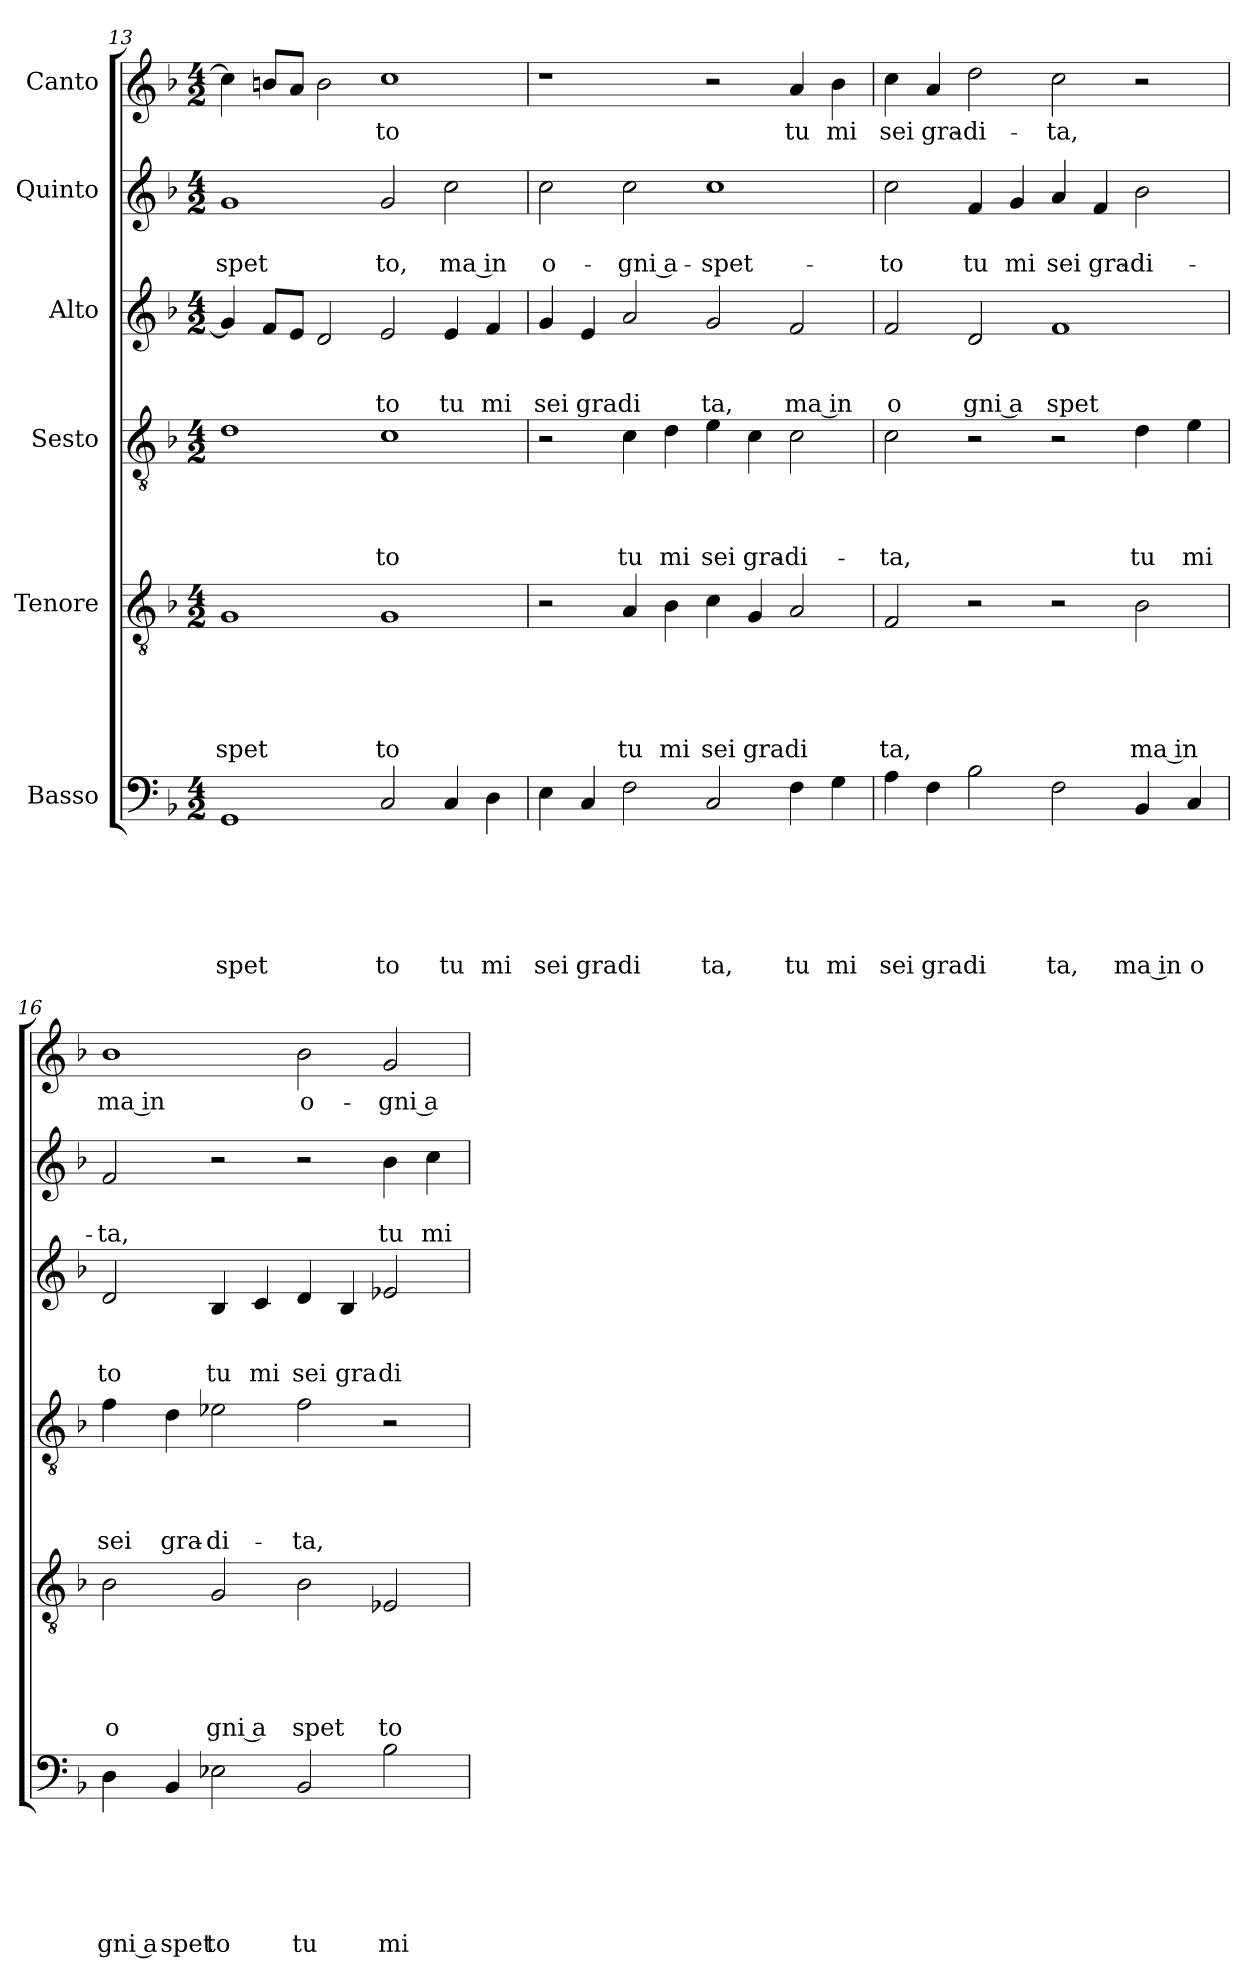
**kern	**text	**text	**text	**text	**text	**text	**kern	**text	**text	**text	**text	**text	**kern	**text	**text	**text	**text	**kern	**text	**text	**text	**kern	**text	**text	**kern	**text
*part6	*part6	*part6	*part6	*part6	*part6	*part6	*part5	*part5	*part5	*part5	*part5	*part5	*part4	*part4	*part4	*part4	*part4	*part3	*part3	*part3	*part3	*part2	*part2	*part2	*part1	*part1
*staff6	*staff6	*staff6	*staff6	*staff6	*staff6	*staff6	*staff5	*staff5	*staff5	*staff5	*staff5	*staff5	*staff4	*staff4	*staff4	*staff4	*staff4	*staff3	*staff3	*staff3	*staff3	*staff2	*staff2	*staff2	*staff1	*staff1
*I"Basso	*	*	*	*	*	*	*I"Tenore	*	*	*	*	*	*I"Sesto	*	*	*	*	*I"Alto	*	*	*	*I"Quinto	*	*	*I"Canto	*
*clefF4	*	*	*	*	*	*	*clefGv2	*	*	*	*	*	*clefGv2	*	*	*	*	*clefG2	*	*	*	*clefG2	*	*	*clefG2	*
*k[b-]	*	*	*	*	*	*	*k[b-]	*	*	*	*	*	*k[b-]	*	*	*	*	*k[b-]	*	*	*	*k[b-]	*	*	*k[b-]	*
*F:	*	*	*	*	*	*	*F:	*	*	*	*	*	*F:	*	*	*	*	*F:	*	*	*	*F:	*	*	*F:	*
*M4/2	*	*	*	*	*	*	*M4/2	*	*	*	*	*	*M4/2	*	*	*	*	*M4/2	*	*	*	*M4/2	*	*	*M4/2	*
=13	=13	=13	=13	=13	=13	=13	=13	=13	=13	=13	=13	=13	=13	=13	=13	=13	=13	=13	=13	=13	=13	=13	=13	=13	=13	=13
!	!	!	!	!	!	!LO:LY:b	!	!	!	!	!	!LO:LY:b	!	!	!	!	!	!	!	!	!	!	!	!LO:LY:b	!	!
1GG	.	.	.	.	.	spet	1G	.	.	.	.	spet	1d	.	.	.	.	4g/]	.	.	.	1g	.	spet	4cc\]	.
.	.	.	.	.	.	.	.	.	.	.	.	.	.	.	.	.	.	8f/L	.	.	.	.	.	.	8bn/L	.
.	.	.	.	.	.	.	.	.	.	.	.	.	.	.	.	.	.	8e/J	.	.	.	.	.	.	8a/J	.
.	.	.	.	.	.	.	.	.	.	.	.	.	.	.	.	.	.	2d/	.	.	.	.	.	.	2b\	.
!	!	!	!	!	!	!LO:LY:b	!	!	!	!	!	!LO:LY:b	!	!	!	!	!LO:LY:b	!	!	!	!LO:LY:b	!	!	!LO:LY:b	!	!LO:LY:b
2C/	.	.	.	.	.	to	1G	.	.	.	.	to	1c	.	.	.	-to	2e/	.	.	to	2g/	.	to,	1cc	-to
!	!	!	!	!	!	!LO:LY:b	!	!	!	!	!	!	!	!	!	!	!	!	!	!	!LO:LY:b	!	!	!LO:LY:b:rj	!	!
4C/	.	.	.	.	.	tu	.	.	.	.	.	.	.	.	.	.	.	4e/	.	.	tu	2cc\	.	ma in	.	.
!	!	!	!	!	!	!LO:LY:b	!	!	!	!	!	!	!	!	!	!	!	!	!	!	!LO:LY:b	!	!	!	!	!
4D\	.	.	.	.	.	mi	.	.	.	.	.	.	.	.	.	.	.	4f/	.	.	mi	.	.	.	.	.
!!LO:PB:g=z
=14	=14	=14	=14	=14	=14	=14	=14	=14	=14	=14	=14	=14	=14	=14	=14	=14	=14	=14	=14	=14	=14	=14	=14	=14	=14	=14
!	!	!	!	!	!	!LO:LY:b	!	!	!	!	!	!	!	!	!	!	!	!	!	!	!LO:LY:b	!	!	!LO:LY:b	!	!
4E\	.	.	.	.	.	sei	2r	.	.	.	.	.	2r	.	.	.	.	4g/	.	.	sei	2cc\	.	o-	1r	.
!	!	!	!	!	!	!LO:LY:b	!	!	!	!	!	!	!	!	!	!	!	!	!	!	!LO:LY:b	!	!	!	!	!
4C/	.	.	.	.	.	gra	.	.	.	.	.	.	.	.	.	.	.	4e/	.	.	gra	.	.	.	.	.
!	!	!	!	!	!	!LO:LY:b	!	!	!	!	!	!LO:LY:b	!	!	!	!	!LO:LY:b	!	!	!	!LO:LY:b	!	!	!LO:LY:b:rj	!	!
2F\	.	.	.	.	.	di	4A/	.	.	.	.	tu	4c\	.	.	.	tu	2a/	.	.	di	2cc\	.	-gni a-	.	.
!	!	!	!	!	!	!	!	!	!	!	!	!LO:LY:b	!	!	!	!	!LO:LY:b	!	!	!	!	!	!	!	!	!
.	.	.	.	.	.	.	4B-\	.	.	.	.	mi	4d\	.	.	.	mi	.	.	.	.	.	.	.	.	.
!	!	!	!	!	!	!LO:LY:b	!	!	!	!	!	!LO:LY:b	!	!	!	!	!LO:LY:b	!	!	!	!LO:LY:b	!	!	!LO:LY:b	!	!
2C/	.	.	.	.	.	ta,	4c\	.	.	.	.	sei	4e\	.	.	.	sei	2g/	.	.	ta,	1cc	.	-spet-	2r	.
!	!	!	!	!	!	!	!	!	!	!	!	!LO:LY:b	!	!	!	!	!LO:LY:b	!	!	!	!	!	!	!	!	!
.	.	.	.	.	.	.	4G/	.	.	.	.	gra	4c\	.	.	.	gra-	.	.	.	.	.	.	.	.	.
!	!	!	!	!	!	!LO:LY:b	!	!	!	!	!	!LO:LY:b	!	!	!	!	!LO:LY:b	!	!	!	!LO:LY:b:rj	!	!	!	!	!LO:LY:b
4F\	.	.	.	.	.	tu	2A/	.	.	.	.	di	2c\	.	.	.	-di-	2f/	.	.	ma in	.	.	.	4a/	tu
!	!	!	!	!	!	!LO:LY:b	!	!	!	!	!	!	!	!	!	!	!	!	!	!	!	!	!	!	!	!LO:LY:b
4G\	.	.	.	.	.	mi	.	.	.	.	.	.	.	.	.	.	.	.	.	.	.	.	.	.	4b-\	mi
=15	=15	=15	=15	=15	=15	=15	=15	=15	=15	=15	=15	=15	=15	=15	=15	=15	=15	=15	=15	=15	=15	=15	=15	=15	=15	=15
!	!	!	!	!	!	!LO:LY:b	!	!	!	!	!	!LO:LY:b	!	!	!	!	!LO:LY:b	!	!	!	!LO:LY:b	!	!	!LO:LY:b	!	!LO:LY:b
4A\	.	.	.	.	.	sei	2F/	.	.	.	.	ta,	2c\	.	.	.	-ta,	2f/	.	.	o	2cc\	.	-to	4cc\	sei
!	!	!	!	!	!	!LO:LY:b	!	!	!	!	!	!	!	!	!	!	!	!	!	!	!	!	!	!	!	!LO:LY:b
4F\	.	.	.	.	.	gra	.	.	.	.	.	.	.	.	.	.	.	.	.	.	.	.	.	.	4a/	gra-
!	!	!	!	!	!	!LO:LY:b	!	!	!	!	!	!	!	!	!	!	!	!	!	!	!LO:LY:b:rj	!	!	!LO:LY:b	!	!LO:LY:b
2B-\	.	.	.	.	.	di	2r	.	.	.	.	.	2r	.	.	.	.	2d/	.	.	gni a	4f/	.	tu	2dd\	-di-
!	!	!	!	!	!	!	!	!	!	!	!	!	!	!	!	!	!	!	!	!	!	!	!	!LO:LY:b	!	!
.	.	.	.	.	.	.	.	.	.	.	.	.	.	.	.	.	.	.	.	.	.	4g/	.	mi	.	.
!	!	!	!	!	!	!LO:LY:b	!	!	!	!	!	!	!	!	!	!	!	!	!	!	!LO:LY:b	!	!	!LO:LY:b	!	!LO:LY:b
2F\	.	.	.	.	.	ta,	2r	.	.	.	.	.	2r	.	.	.	.	1f	.	.	spet	4a/	.	sei	2cc\	-ta,
!	!	!	!	!	!	!	!	!	!	!	!	!	!	!	!	!	!	!	!	!	!	!	!	!LO:LY:b	!	!
.	.	.	.	.	.	.	.	.	.	.	.	.	.	.	.	.	.	.	.	.	.	4f/	.	gra-	.	.
!	!	!	!	!	!	!LO:LY:b:rj	!	!	!	!	!	!LO:LY:b:rj	!	!	!	!	!LO:LY:b	!	!	!	!	!	!	!LO:LY:b	!	!
4BB-/	.	.	.	.	.	ma in	2B-\	.	.	.	.	ma in	4d\	.	.	.	tu	.	.	.	.	2b-\	.	-di-	2r	.
!	!	!	!	!	!	!LO:LY:b	!	!	!	!	!	!	!	!	!	!	!LO:LY:b	!	!	!	!	!	!	!	!	!
4C/	.	.	.	.	.	o	.	.	.	.	.	.	4e\	.	.	.	mi	.	.	.	.	.	.	.	.	.
=16	=16	=16	=16	=16	=16	=16	=16	=16	=16	=16	=16	=16	=16	=16	=16	=16	=16	=16	=16	=16	=16	=16	=16	=16	=16	=16
!	!	!	!	!	!	!LO:LY:b:rj	!	!	!	!	!	!LO:LY:b	!	!	!	!	!LO:LY:b	!	!	!	!LO:LY:b	!	!	!LO:LY:b	!	!LO:LY:b:rj
4D\	.	.	.	.	.	gni a	2B-\	.	.	.	.	o	4f\	.	.	.	sei	2d/	.	.	to	2f/	.	-ta,	1b-	ma in
!	!	!	!	!	!	!LO:LY:b	!	!	!	!	!	!	!	!	!	!	!LO:LY:b	!	!	!	!	!	!	!	!	!
4BB-/	.	.	.	.	.	spet	.	.	.	.	.	.	4d\	.	.	.	gra-	.	.	.	.	.	.	.	.	.
!	!	!	!	!	!	!LO:LY:b	!	!	!	!	!	!LO:LY:b:rj	!	!	!	!	!LO:LY:b	!	!	!	!LO:LY:b	!	!	!	!	!
2E-X\	.	.	.	.	.	to	2G/	.	.	.	.	gni a	2e-X\	.	.	.	-di-	4B-/	.	.	tu	2r	.	.	.	.
!	!	!	!	!	!	!	!	!	!	!	!	!	!	!	!	!	!	!	!	!	!LO:LY:b	!	!	!	!	!
.	.	.	.	.	.	.	.	.	.	.	.	.	.	.	.	.	.	4c/	.	.	mi	.	.	.	.	.
!	!	!	!	!	!	!LO:LY:b	!	!	!	!	!	!LO:LY:b	!	!	!	!	!LO:LY:b	!	!	!	!LO:LY:b	!	!	!	!	!LO:LY:b
2BB-/	.	.	.	.	.	tu	2B-\	.	.	.	.	spet	2f\	.	.	.	-ta,	4d/	.	.	sei	2r	.	.	2b-\	o-
!	!	!	!	!	!	!	!	!	!	!	!	!	!	!	!	!	!	!	!	!	!LO:LY:b	!	!	!	!	!
.	.	.	.	.	.	.	.	.	.	.	.	.	.	.	.	.	.	4B-/	.	.	gra	.	.	.	.	.
!	!	!	!	!	!	!LO:LY:b	!	!	!	!	!	!LO:LY:b	!	!	!	!	!	!	!	!	!LO:LY:b	!	!	!LO:LY:b	!	!LO:LY:b:rj
2B-\	.	.	.	.	.	mi	2E-X/	.	.	.	.	to	2r	.	.	.	.	2e-X/	.	.	di	4b-\	.	tu	2g/	-gni a-
!	!	!	!	!	!	!	!	!	!	!	!	!	!	!	!	!	!	!	!	!	!	!	!	!LO:LY:b	!	!
.	.	.	.	.	.	.	.	.	.	.	.	.	.	.	.	.	.	.	.	.	.	4cc\	.	mi	.	.
=	=	=	=	=	=	=	=	=	=	=	=	=	=	=	=	=	=	=	=	=	=	=	=	=	=	=
*-	*-	*-	*-	*-	*-	*-	*-	*-	*-	*-	*-	*-	*-	*-	*-	*-	*-	*-	*-	*-	*-	*-	*-	*-	*-	*-
